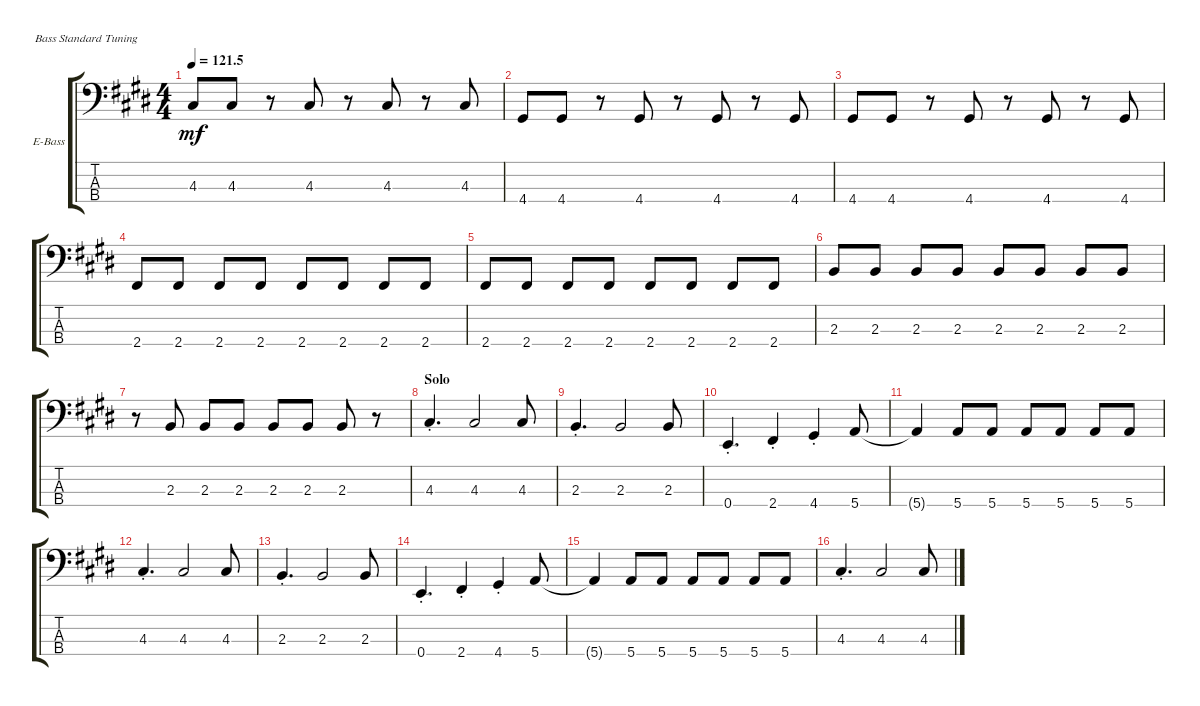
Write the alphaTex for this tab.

\defaultSystemsLayout 4
\bracketExtendMode groupsimilarinstruments
\firstSystemTrackNameOrientation horizontal
\otherSystemsTrackNameOrientation horizontal
\track ("Electric Bass" "E-Bass") {solo instrument electricbassfinger}
\staff {score tabs}
\tuning (G2 D2 A1 E1)
\ts (4 4)
\tempo
121.5
\accidentals auto
\clef f4
\ottava regular
\simile none
\scale
0.333333
\ks e
4.3.8{dy mf} 4.3.8 r.8 4.3.8 r.8 4.3.8 r.8 4.3.8 |
\scale
0.333333 4.4.8 4.4.8 r.8 4.4.8 r.8 4.4.8 r.8 4.4.8 |
\scale
0.333333 4.4.8 4.4.8 r.8 4.4.8 r.8 4.4.8 r.8 4.4.8 |
\scale
0.333333 2.4.8 2.4.8 2.4.8 2.4.8 2.4.8 2.4.8 2.4.8 2.4.8 |
\scale
0.333333 2.4.8 2.4.8 2.4.8 2.4.8 2.4.8 2.4.8 2.4.8 2.4.8 |
\scale
0.333333 2.3.8 2.3.8 2.3.8 2.3.8 2.3.8 2.3.8 2.3.8 2.3.8 |
\scale
0.333333 r.8 2.3.8 2.3.8 2.3.8 2.3.8 2.3.8 2.3.8 r.8 |
\section ("" "Solo")
\scale
0.333333 4.3{st}.4{d} 4.3.2 4.3.8 |
\scale
0.333333 2.3{st}.4{d} 2.3.2 2.3.8 |
\scale
0.333333 0.4{st}.4{d} 2.4{st}.4 4.4{st}.4 5.4.8 |
\scale
0.333333 5.4{t}.4 5.4.8 5.4.8 5.4.8 5.4.8 5.4.8 5.4.8 |
\scale
0.333333 4.3{st}.4{d} 4.3.2 4.3.8 |
\scale
0.333333 2.3{st}.4{d} 2.3.2 2.3.8 |
\scale
0.333333 0.4{st}.4{d} 2.4{st}.4 4.4{st}.4 5.4.8 |
\scale
0.333333 5.4{t}.4 5.4.8 5.4.8 5.4.8 5.4.8 5.4.8 5.4.8 |
\scale
0.333333 4.3{st}.4{d} 4.3.2 4.3.8
